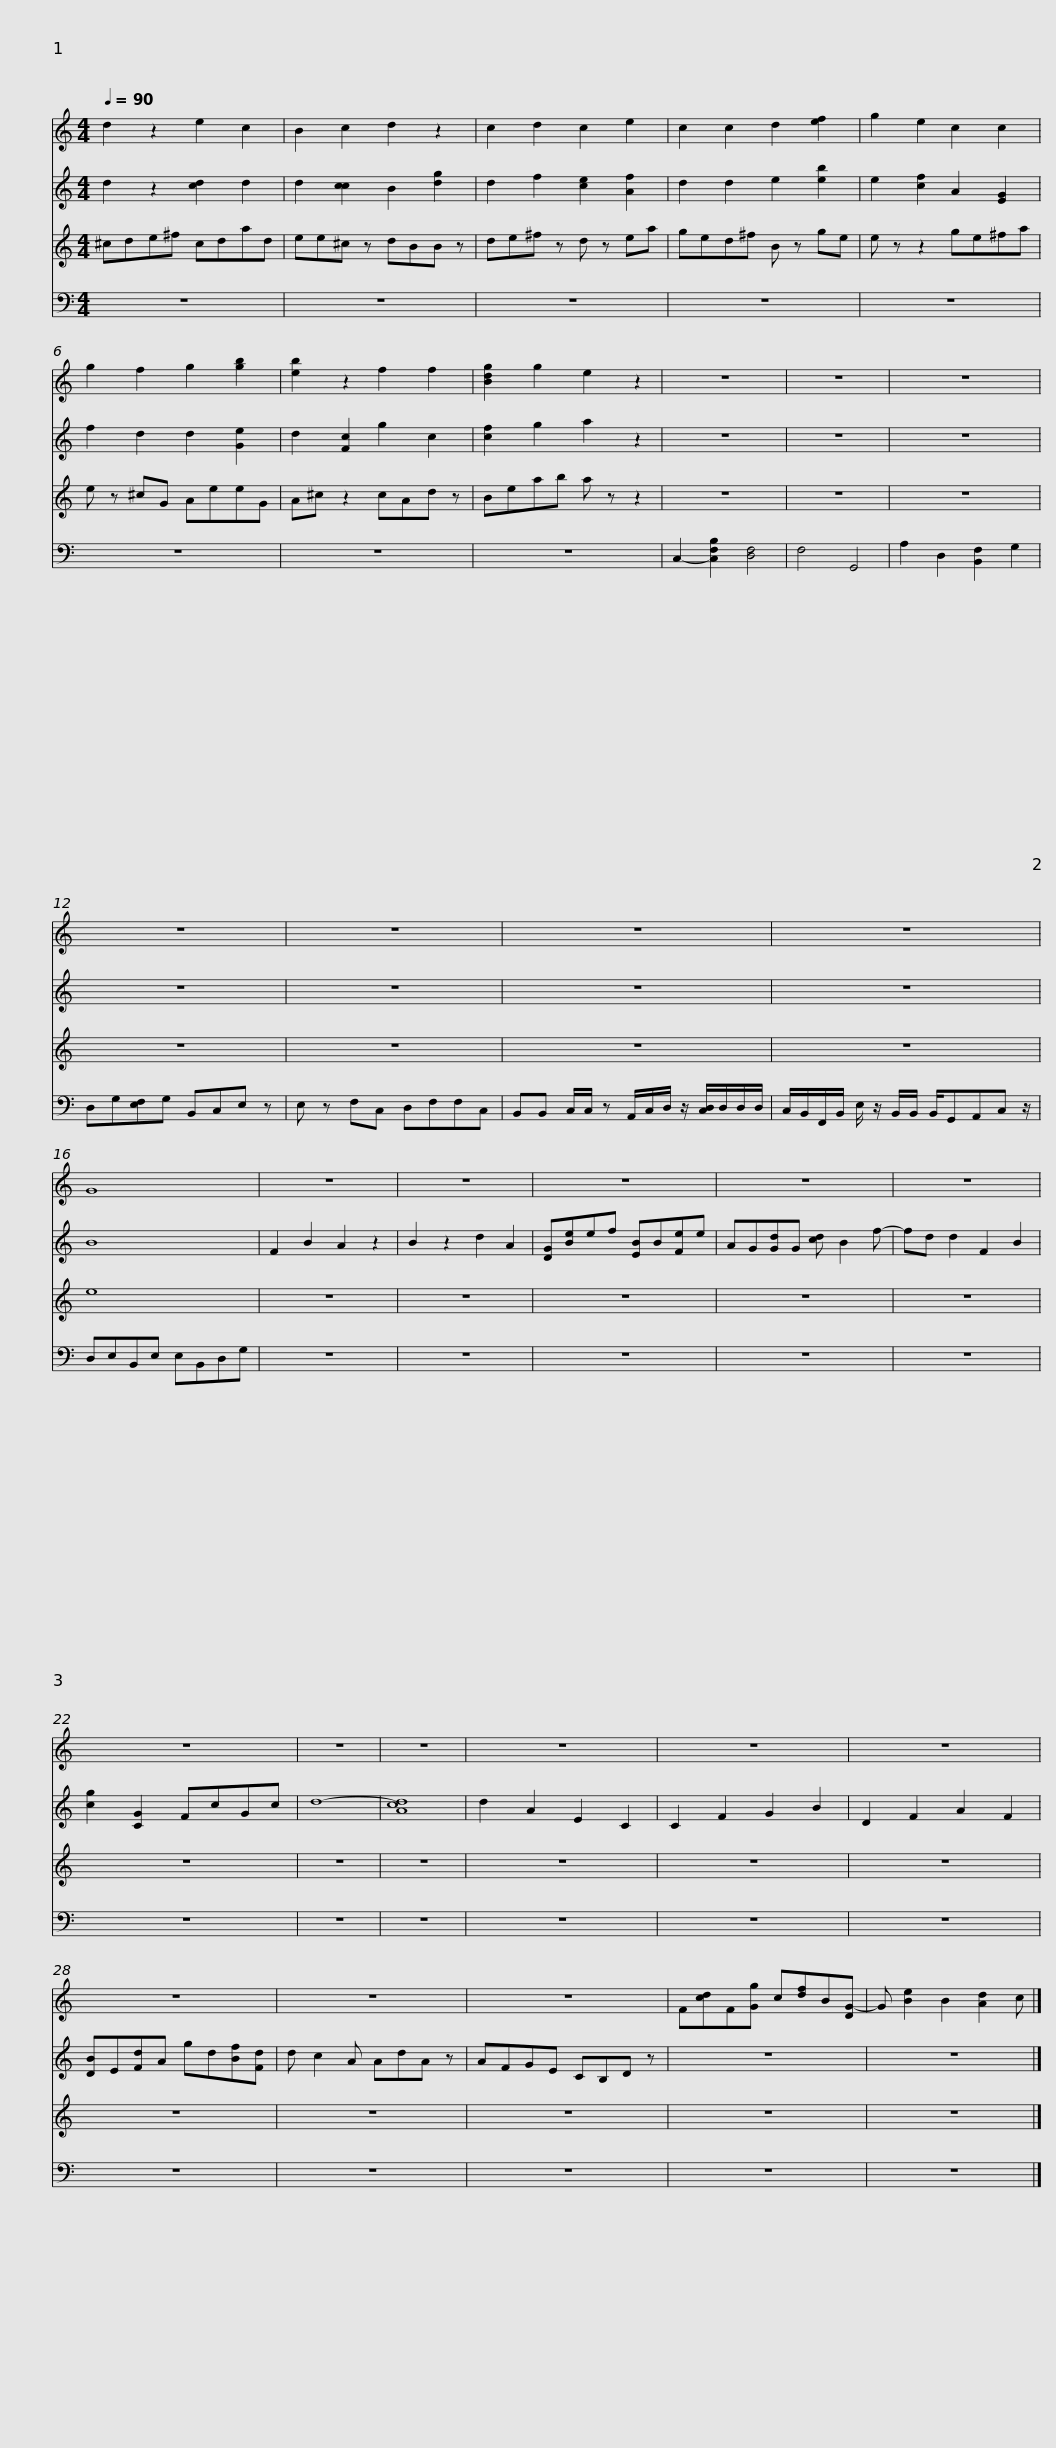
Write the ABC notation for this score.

X:1
%%score 1 2 3 4
L:1/8
Q:1/4=90
M:4/4
I:linebreak $
K:C
V:1 treble
V:2 treble
V:3 treble transpose=-2
V:4 bass
V:1
 d2 z2 e2 c2 | B2 c2 d2 z2 | c2 d2 c2 e2 | c2 c2 d2 [ef]2 |$ g2 e2 c2 c2 | %5
 g2 f2 g2 [gb]2 | [eb]2 z2 f2 f2 | [Bdg]2 g2 e2 z2 | z8 | z8 | %10
 z8 |$ z8 | z8 | z8 | z8 |$ %15
 G8 | z8 | z8 | z8 | z8 | %20
 z8 | z8 | z8 |$ z8 | z8 | %25
 z8 | z8 | z8 | z8 | z8 |$ %30
 F[cd]F[Gg] c[df]B[DG-] | G [Be]2 B2 [Ad]2 c |] %32
V:2
 d2 z2 [cd]2 d2 | d2 [cc]2 B2 [dg]2 | d2 f2 [ce]2 [Af]2 | d2 d2 e2 [eb]2 |$ e2 [cf]2 A2 [EG]2 | %5
 f2 d2 d2 [Ge]2 | d2 [Fc]2 g2 c2 | [cf]2 g2 a2 z2 | z8 | z8 | %10
 z8 |$ z8 | z8 | z8 | z8 |$ %15
 B8 | F2 B2 A2 z2 | B2 z2 d2 A2 | [DG][Be]ef [EB]B[Fe]e | AG[Gd]G [cd] B2 f- | %20
 fd d2 F2 B2 | [cg]2 [CG]2 FcGc | d8- |$ [Acd]8 | d2 A2 E2 C2 | %25
 C2 F2 G2 B2 | D2 F2 A2 F2 | [DB]E[Fd]A gd[Bf][Fd] | d c2 A AdA z | AFGE CB,D z |$ %30
 z8 | z8 |] %32
V:3
 ^cde^f cdad | ee^c z dBB z | de^f z d z ea | ged^f B z ge |$ e z z2 ge^fa | %5
 e z ^cG AeeG | A^c z2 cAd z | Beab a z z2 | z8 | z8 | %10
 z8 |$ z8 | z8 | z8 | z8 |$ %15
 e8 | z8 | z8 | z8 | z8 | %20
 z8 | z8 | z8 |$ z8 | z8 | %25
 z8 | z8 | z8 | z8 | z8 |$ %30
 z8 | z8 |] %32
V:4
 z8 | z8 | z8 | z8 |$ z8 | %5
 z8 | z8 | z8 | C,2- [C,F,B,]2 [D,F,]4 | F,4 G,,4 | %10
 A,2 D,2 [B,,F,]2 G,2 |$ D,G,[E,F,]G, B,,C,E, z | E, z F,C, D,F,F,C, | B,,B,, C,/C,/ z A,,/C,/D,/ z/ [C,D,]/D,/D,/D,/ | C,/B,,/F,,/B,,/ E,/ z/ B,,/B,,/ B,,/G,,A,,C, z/ |$ %15
 D,E,B,,E, E,B,,D,G, | z8 | z8 | z8 | z8 | %20
 z8 | z8 | z8 |$ z8 | z8 | %25
 z8 | z8 | z8 | z8 | z8 |$ %30
 z8 | z8 |] %32
